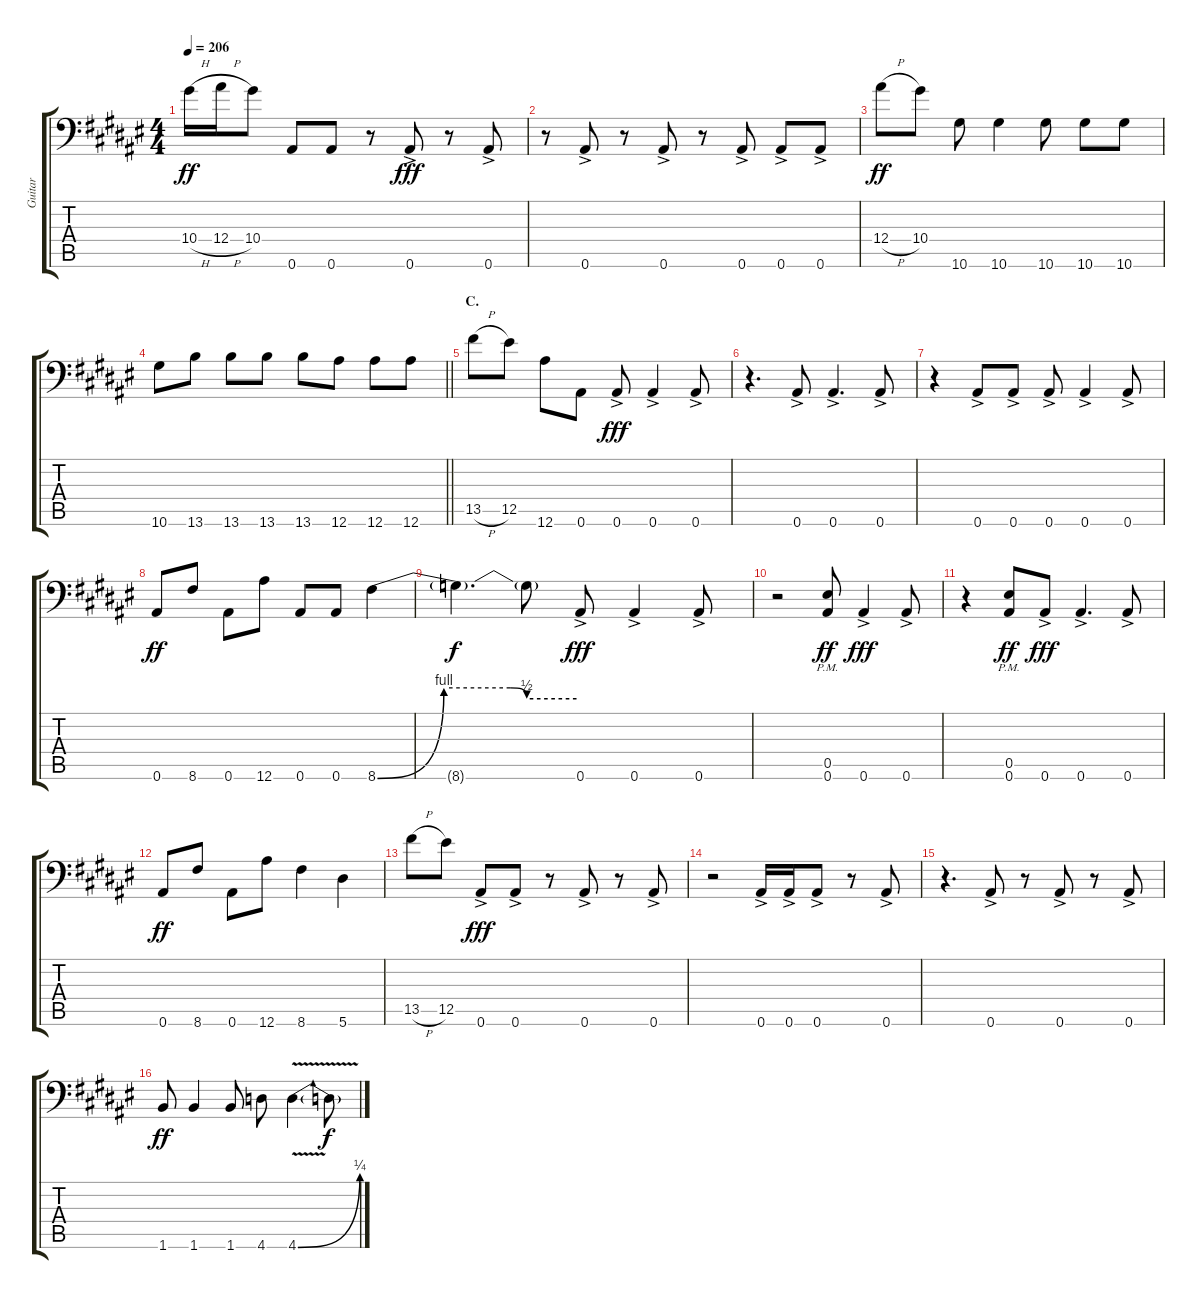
\track ("Guitar" "Guitar") {instrument distortionguitar}
\staff {score tabs}
\tuning (C4 G3 Eb3 Bb2 F2 Bb1) {hide}
\ts (4 4)
\tempo 206
\clef f4
\ks f#
10.4{h}.16{dy ff} 12.4{h}.16 10.4.8 0.6.8 0.6.8 r.8 0.6{ac}.8{dy fff} r.8 0.6{ac}.8 |
r.8 0.6{ac}.8 r.8 0.6{ac}.8 r.8 0.6{ac}.8 0.6{ac}.8 0.6{ac}.8 |
12.4{h}.8{dy ff} 10.4.8 10.6.8 10.6.4 10.6.8 10.6.8 10.6.8 |
\barLineRight lightlight
10.6.8 13.6.8 13.6.8 13.6.8 13.6.8 12.6.8 12.6.8 12.6.8 |
\section ("" "C.")
13.5{h}.8 12.5.8 12.6.8 0.6.8 0.6{ac}.8{dy fff} 0.6{ac}.4 0.6{ac}.8 |
r.4{d} 0.6{ac}.8 0.6{ac}.4{d} 0.6{ac}.8 |
r.4 0.6{ac}.8 0.6{ac}.8 0.6{ac}.8 0.6{ac}.4 0.6{ac}.8 |
0.6.8{dy ff} 8.6.8 0.6.8 12.6.8 0.6.8 0.6.8 8.6{be (custom 0 0 20 4 40 4 45 2 60 2)}.4 |
8.6{t}.4{d dy f} 8.6{t}.8 0.6{ac}.8{dy fff} 0.6{ac}.4 0.6{ac}.8 |
r.2 (0.5{pm} 0.6{pm}).8{dy ff} 0.6{ac}.4{dy fff} 0.6{ac}.8 |
r.4 (0.5{pm} 0.6{pm}).8{dy ff} 0.6{ac}.8{dy fff} 0.6{ac}.4{d} 0.6{ac}.8 |
0.6.8{dy ff} 8.6.8 0.6.8 12.6.8 8.6.4 5.6.4 |
13.5{h}.8 12.5.8 0.6{ac}.8{dy fff} 0.6{ac}.8 r.8 0.6{ac}.8 r.8 0.6{ac}.8 |
r.2 0.6{ac}.16 0.6{ac}.16 0.6{ac}.8 r.8 0.6{ac}.8 |
r.4{d} 0.6{ac}.8 r.8 0.6{ac}.8 r.8 0.6{ac}.8 |
1.6.8{dy ff} 1.6.4 1.6.8 4.6.8 4.6{be (bend 0 0 60 1) v}.4 4.6{t}.8{dy f}
